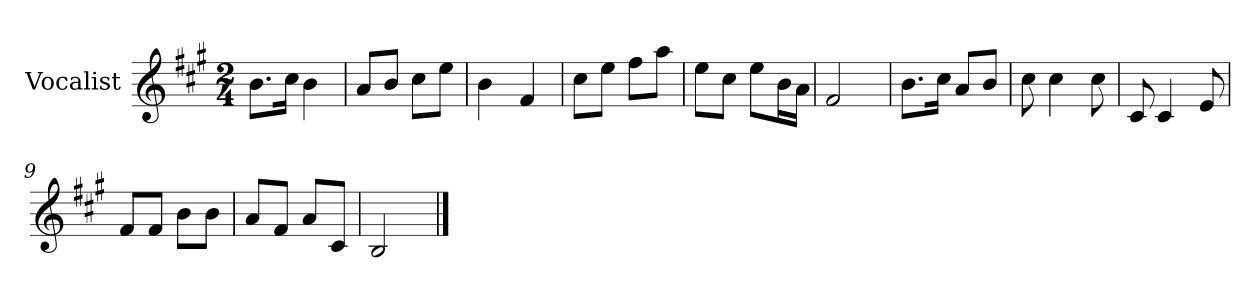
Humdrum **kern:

**kern
*part1
*staff1
*I"Vocalist
*k[f#c#g#]
*A:
*M2/4
=
8.bL
16cc#Jk
4b
=1
8aL
8bJ
8cc#L
8eeJ
=2
4b
4f#
=3
8cc#L
8eeJ
8ff#L
8aaJ
=4
8eeL
8cc#J
8eeL
16bL
16aJJ
=5
2f#
=6
8.bL
16cc#Jk
8aL
8bJ
=7
8cc#
4cc#
8cc#
=8
8c#
4c#
8e
=9
8f#L
8f#J
8bL
8bJ
=10
8aL
8f#J
8aL
8c#J
=11
2B
==
*-
